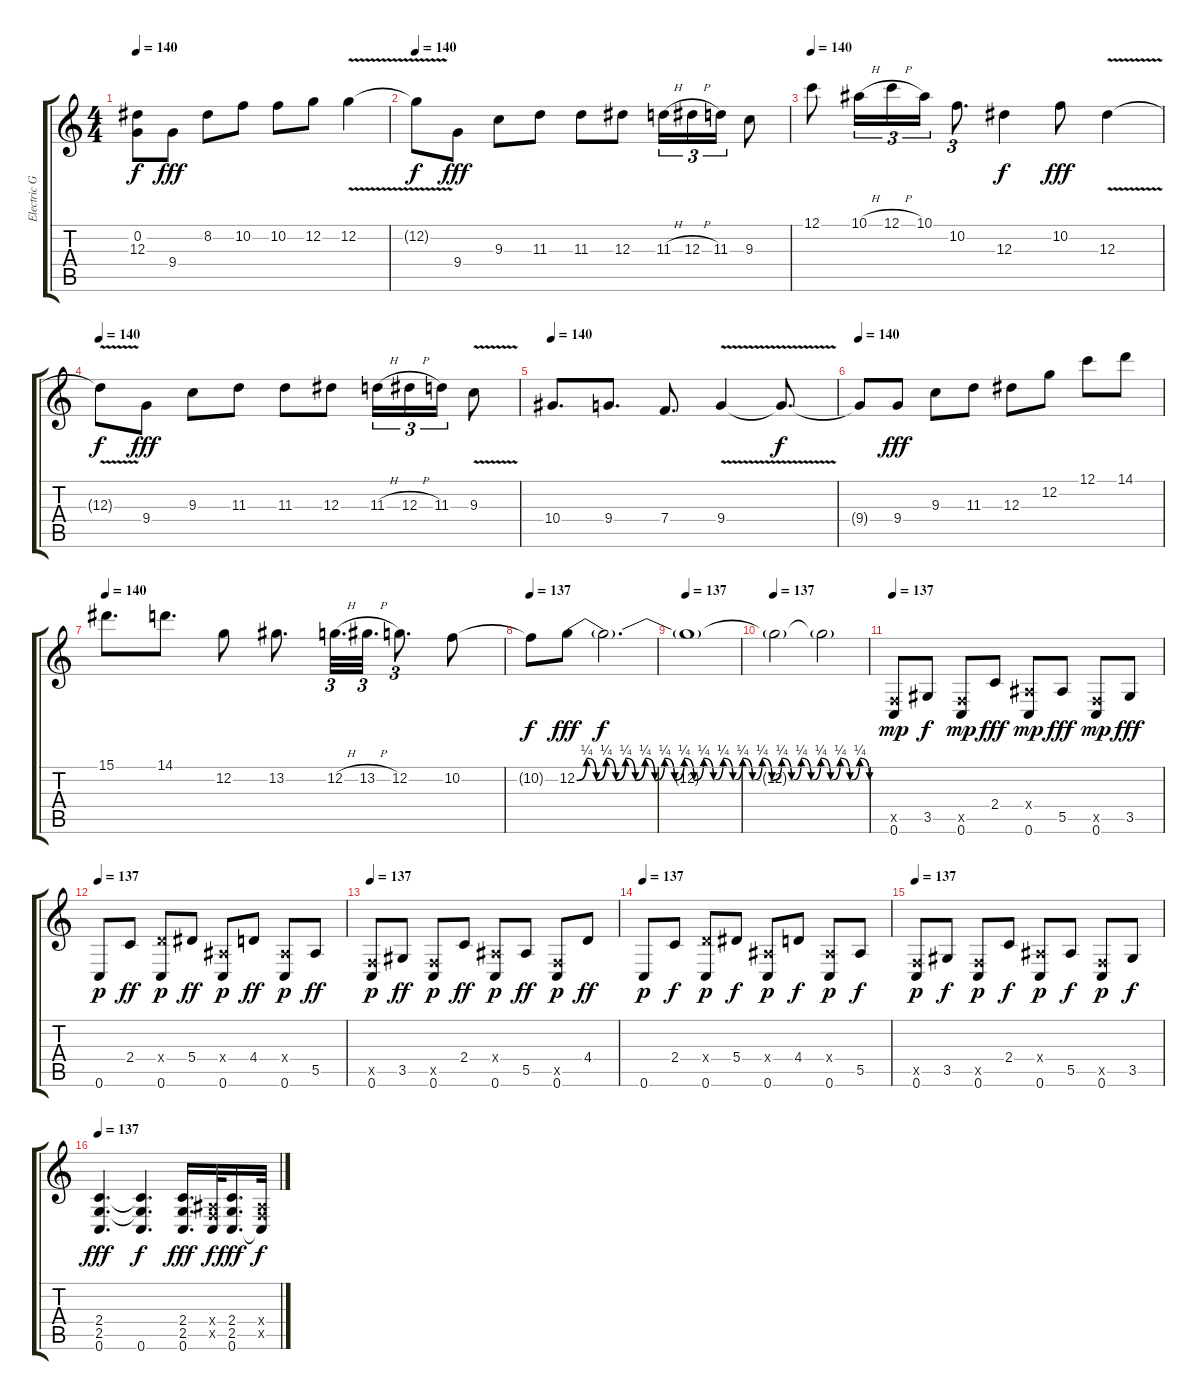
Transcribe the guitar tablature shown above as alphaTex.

\track ("Electric Guitar 1" "Electric G") {instrument distortionguitar}
\staff {score tabs}
\tuning (C4 G3 Eb3 Bb2 F2 C2) {hide}
\ts (4 4)
\tempo 140
\clef g2
\ks c
(0.2 12.3{t}).8{dy f balance 8} 9.4.8{dy fff} 8.2.8 10.2.8 10.2.8 12.2.8 12.2{v}.4 |
\tempo 140
12.2{t}.8{dy f balance 8} 9.4.8{dy fff} 9.3.8 11.3.8 11.3.8 12.3.8 11.3{h}.16{tu (3 2)} 12.3{h}.16{tu (3 2)} 11.3.16{tu (3 2)} 9.3.8 |
\tempo 140
12.1.8{balance 8} 10.1{h}.16{tu (3 2)} 12.1{h}.16{tu (3 2)} 10.1.16{tu (3 2)} 10.2.8{d tu (3 2)} 12.3.4{dy f} 10.2.8{dy fff} 12.3{v}.4 |
\tempo 140
12.3{t}.8{dy f balance 8} 9.4.8{dy fff} 9.3.8 11.3.8 11.3.8 12.3.8 11.3{h}.16{tu (3 2)} 12.3{h}.16{tu (3 2)} 11.3.16{tu (3 2)} 9.3{v}.8 |
\tempo 140
10.4.8{d balance 8} 9.4.8{d} 7.4.8{d} 9.4{v}.4 9.4{t}.8{d dy f} |
\tempo 140
9.4{t}.8{balance 8} 9.4.8{dy fff} 9.3.8 11.3.8 12.3.8 12.2.8 12.1.8 14.1.8 |
\tempo 140
15.1.8{d balance 8} 14.1.8{d} 12.2.8 13.2.8{d} 12.2{h}.32{d tu (3 2)} 13.2{h}.32{d tu (3 2)} 12.2.8{d tu (3 2)} 10.2.8 |
\tempo 137
10.2{t}.8{dy f balance 8} 12.2{be (custom 0 0 2 1 4 0 6 1 8 0 10 1 12 0 14 1 16 0 18 1 20 0 22 1 24 0 26 1 28 0 30 1 32 0 34 1 36 0 38 1 40 0 42 1 44 0 46 1 48 0 50 1 52 0 54 1 56 0 58 1 60 0)}.8{dy fff volume 12} 12.2{t}.2{d dy f} |
\tempo 137
12.2{t}.1{volume 4 balance 8} |
\tempo 137
12.2{t}.2{volume 0 balance 8} 12.2{t}.2 |
\tempo 137
(0.5{x} 0.6).8{dy mp volume 16} 3.5.8{dy f} (0.5{x} 0.6).8{dy mp} 2.4.8{dy fff} (0.4{x} 0.6).8{dy mp} 5.5.8{dy fff} (0.5{x} 0.6).8{dy mp} 3.5.8{dy fff} |
\tempo 137
0.6.8{dy p} 2.4.8{dy ff} (4.4{x} 0.6).8{dy p} 5.4.8{dy ff} (0.4{x} 0.6).8{dy p} 4.4.8{dy ff} (0.4{x} 0.6).8{dy p} 5.5.8{dy ff} |
\tempo 137
(0.5{x} 0.6).8{dy p} 3.5.8{dy ff} (0.5{x} 0.6).8{dy p} 2.4.8{dy ff} (0.4{x} 0.6).8{dy p} 5.5.8{dy ff} (0.5{x} 0.6).8{dy p} 4.4.8{dy ff} |
\tempo 137
0.6.8{dy p} 2.4.8{dy f} (4.4{x} 0.6).8{dy p} 5.4.8{dy f} (0.4{x} 0.6).8{dy p} 4.4.8{dy f} (0.4{x} 0.6).8{dy p} 5.5.8{dy f} |
\tempo 137
(0.5{x} 0.6).8{dy p} 3.5.8{dy f} (0.5{x} 0.6).8{dy p} 2.4.8{dy f} (0.4{x} 0.6).8{dy p} 5.5.8{dy f} (0.5{x} 0.6).8{dy p} 3.5.8{dy f} |
\tempo 137
(2.4 2.5 0.6).4{d dy fff volume 16 instrument distortionguitar} (2.4{t} 2.5{t} 0.6).4{d dy f} (2.4 2.5 0.6).16{d dy fff} (0.4{x} 0.5{x} 0.6{t}).32{dy f} (2.4 2.5 0.6).16{d dy fff} (0.4{x} 0.5{x} 0.6{t}).32{dy f}
